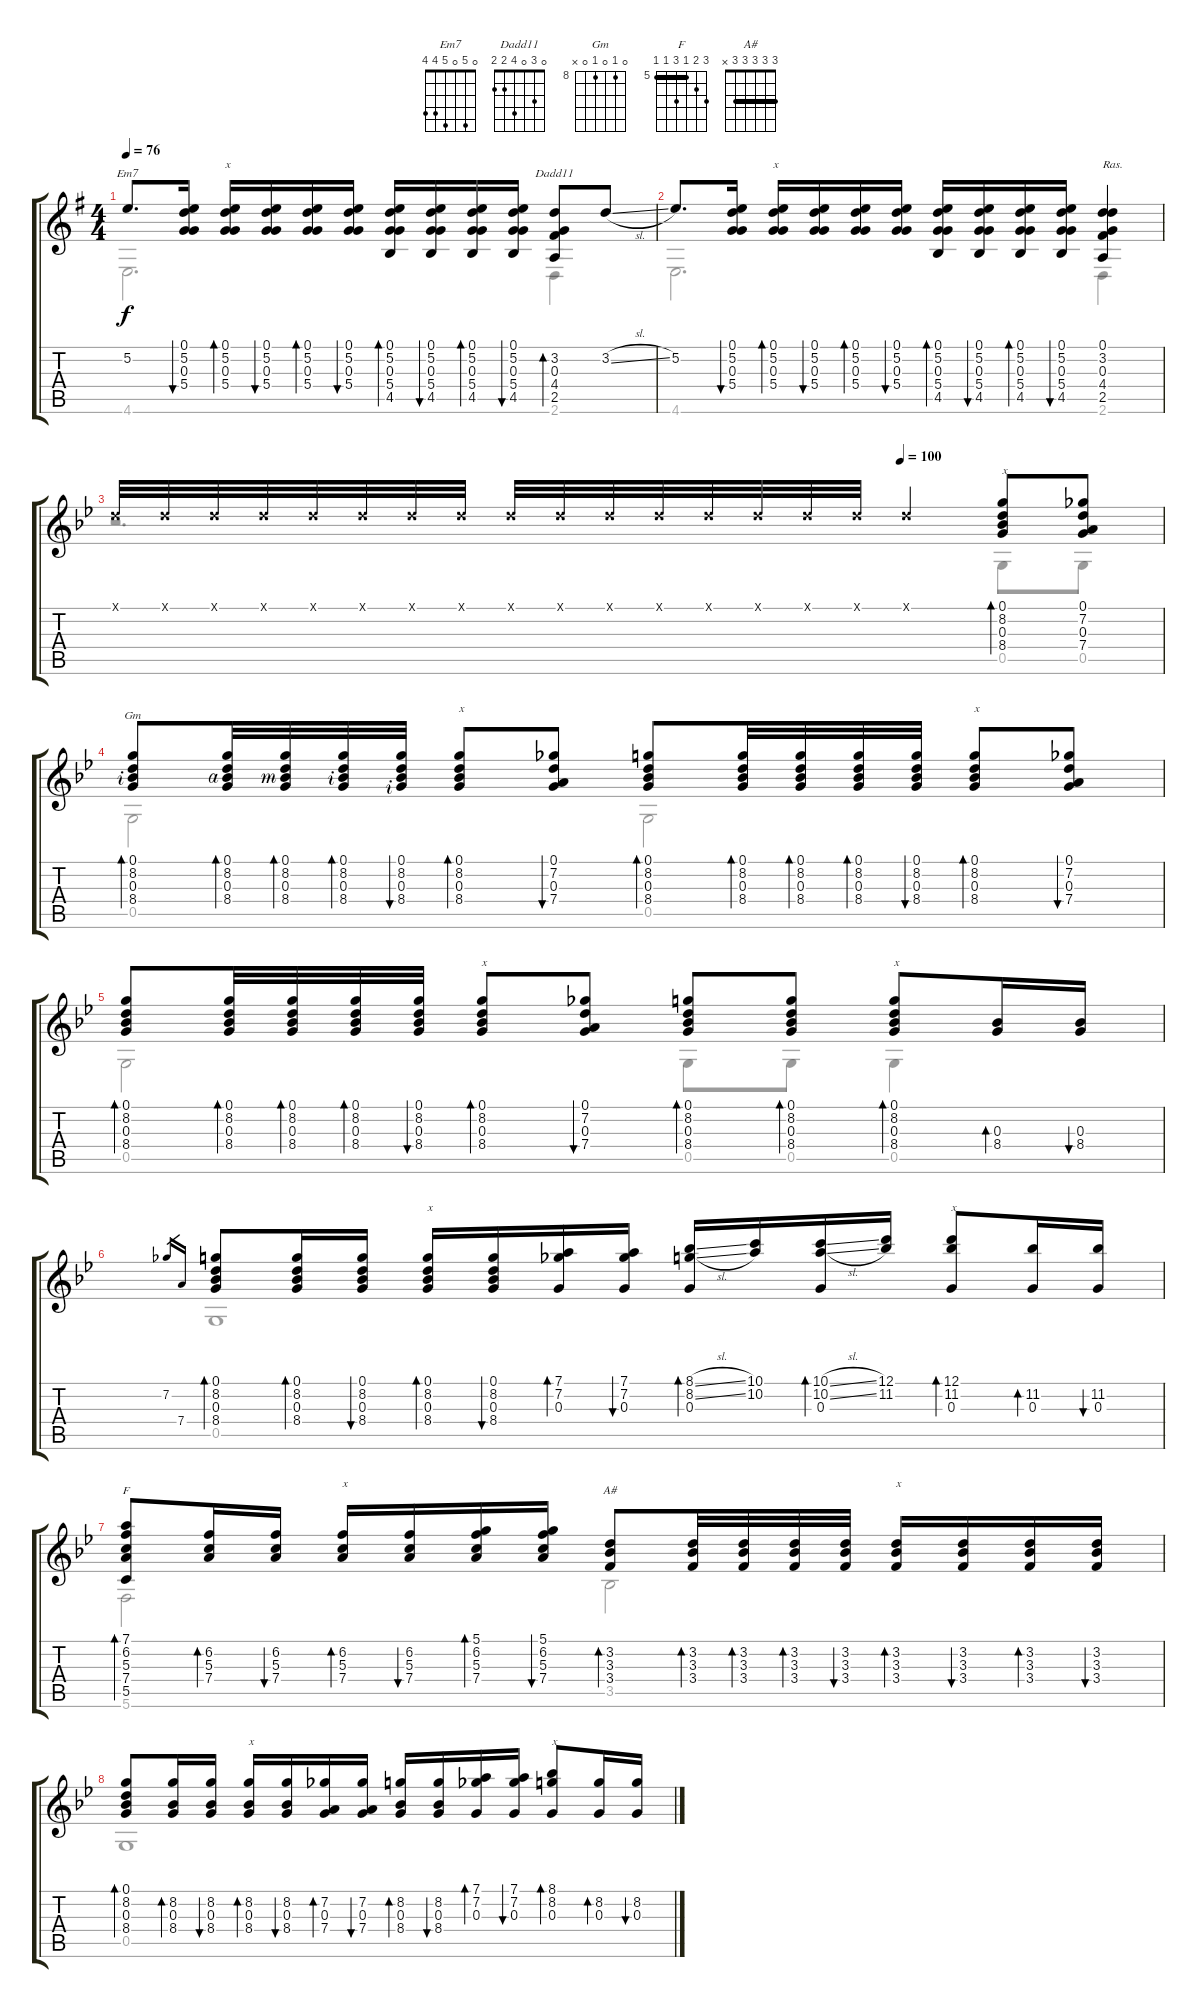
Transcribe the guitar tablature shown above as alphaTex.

\track "" {instrument acousticguitarsteel}
\staff {score tabs}
\tuning (D4 B3 G3 D3 G2 C2) {hide}
\chord ("Em7" 0 5 0 5 4 4)
\chord ("Dadd11" 0 3 0 4 2 2)
\chord ("Gm" 0 8 0 8 0 x) {firstfret 8}
\chord ("F" 7 6 5 7 5 5) {firstfret 5 barre 5}
\chord ("A#" 3 3 3 3 3 x) {barre 3}
\voice
\ts (4 4)
\tempo 76
\clef g2
\ks g
5.2.8{d ch "Em7" dy f} (0.1 5.2 0.3 5.4).16{bu 30} (0.1 5.2 0.3 5.4).16{bd 30 txt "x"} (0.1 5.2 0.3 5.4).16{bu 30} (0.1 5.2 0.3 5.4).16{bd 30} (0.1 5.2 0.3 5.4).16{bu 30} (0.1 5.2 0.3 5.4 4.5).16{bd 30} (0.1 5.2 0.3 5.4 4.5).16{bu 30} (0.1 5.2 0.3 5.4 4.5).16{bd 30} (0.1 5.2 0.3 5.4 4.5).16{bu 30} (3.2 0.3 4.4 2.5).8{bd 30 ch "Dadd11"} 3.2{sl}.8 |
5.2.8{d} (0.1 5.2 0.3 5.4).16{bu 120} (0.1 5.2 0.3 5.4).16{bd 120 txt "x"} (0.1 5.2 0.3 5.4).16{bu 120} (0.1 5.2 0.3 5.4).16{bd 120} (0.1 5.2 0.3 5.4).16{bu 120} (0.1 5.2 0.3 5.4 4.5).16{bd 120} (0.1 5.2 0.3 5.4 4.5).16{bu 120} (0.1 5.2 0.3 5.4 4.5).16{bd 120} (0.1 5.2 0.3 5.4 4.5).16{bu 120} (0.1 3.2 0.3 4.4 2.5).4{txt "Ras."} |
\tempo (100 0.75)
\ks bb
0.1{x}.32 0.1{x}.32 0.1{x}.32 0.1{x}.32 0.1{x}.32 0.1{x}.32 0.1{x}.32 0.1{x}.32 0.1{x}.32 0.1{x}.32 0.1{x}.32 0.1{x}.32 0.1{x}.32 0.1{x}.32 0.1{x}.32 0.1{x}.32 0.1{x}.4 (0.1 8.2 0.3 8.4).8{bd 120 txt "x"} (0.1 7.2 0.3 7.4).8 |
(0.1 8.2 0.3 8.4{rf 2}).8{bd 120 ch "Gm"} (0.1 8.2 0.3 8.4{rf 4}).32{bd 120} (0.1 8.2 0.3 8.4{rf 3}).32{bd 120} (0.1 8.2 0.3 8.4{rf 2}).32{bd 120} (0.1 8.2 0.3{rf 2} 8.4).32{bu 30} (0.1 8.2 0.3 8.4).8{bd 120 txt "x"} (0.1 7.2 0.3 7.4).8{bu 120} (0.1 8.2 0.3 8.4).8{bd 120} (0.1 8.2 0.3 8.4).32{bd 120} (0.1 8.2 0.3 8.4).32{bd 120} (0.1 8.2 0.3 8.4).32{bd 120} (0.1 8.2 0.3 8.4).32{bu 30} (0.1 8.2 0.3 8.4).8{bd 120 txt "x"} (0.1 7.2 0.3 7.4).8{bu 120} |
(0.1 8.2 0.3 8.4).8{bd 120} (0.1 8.2 0.3 8.4).32{bd 120} (0.1 8.2 0.3 8.4).32{bd 120} (0.1 8.2 0.3 8.4).32{bd 120} (0.1 8.2 0.3 8.4).32{bu 30} (0.1 8.2 0.3 8.4).8{bd 120 txt "x"} (0.1 7.2 0.3 7.4).8{bu 120} (0.1 8.2 0.3 8.4).8{bd 120} (0.1 8.2 0.3 8.4).8{bd 120} (0.1 8.2 0.3 8.4).8{bd 120 txt "x"} (0.3 8.4).16{bd 120} (0.3 8.4).16{bu 120} |
7.2.16{gr} 7.4.16{gr} (0.1 8.2 0.3 8.4).8{bd 30} (0.1 8.2 0.3 8.4).16{bd 30} (0.1 8.2 0.3 8.4).16{bu 30} (0.1 8.2 0.3 8.4).16{bd 30 txt "x"} (0.1 8.2 0.3 8.4).16{bu 30} (7.1 7.2 0.3).16{bd 30} (7.1 7.2 0.3).16{bu 30} (8.1{sl} 8.2{sl} 0.3).16{bd 30} (10.1 10.2).16 (10.1{sl} 10.2{sl} 0.3).16{bd 30} (12.1 11.2).16 (12.1 11.2 0.3).8{bd 30 txt "x"} (11.2 0.3).16{bd 30} (11.2 0.3).16{bu 30} |
(7.1 6.2 5.3 7.4 5.5).8{bd 30 ch "F"} (6.2 5.3 7.4).16{bd 30} (6.2 5.3 7.4).16{bu 30} (6.2 5.3 7.4).16{bd 30 txt "x"} (6.2 5.3 7.4).16{bu 30} (5.1 6.2 5.3 7.4).16{bd 30} (5.1 6.2 5.3 7.4).16{bu 30} (3.2 3.3 3.4).8{bd 30 ch "A#"} (3.2 3.3 3.4).32{bd 30} (3.2 3.3 3.4).32{bd 30} (3.2 3.3 3.4).32{bd 30} (3.2 3.3 3.4).32{bu 30} (3.2 3.3 3.4).16{bd 30 txt "x"} (3.2 3.3 3.4).16{bu 30} (3.2 3.3 3.4).16{bd 30} (3.2 3.3 3.4).16{bu 30} |
(0.1 8.2 0.3 8.4).8{bd 30} (8.2 0.3 8.4).16{bd 30} (8.2 0.3 8.4).16{bu 30} (8.2 0.3 8.4).16{bd 30 txt "x"} (8.2 0.3 8.4).16{bu 30} (7.2 0.3 7.4).16{bd 30} (7.2 0.3 7.4).16{bu 30} (8.2 0.3 8.4).16{bd 30} (8.2 0.3 8.4).16{bu 30} (7.1 7.2 0.3).16{bd 30} (7.1 7.2 0.3).16{bu 30} (8.1 8.2 0.3).8{bd 30 txt "x"} (8.2 0.3).16{bd 30} (8.2 0.3).16{bu 30}
\voice
\clef g2
\ottava regular
\simile none
\ks g
4.6.2{d dy f} 2.6.4 |
4.6.2{d} 2.6.4 |
\ks bb
r.2{d} 0.5.8 0.5.8 |
0.5.2 0.5.2 |
0.5.2 0.5.8 0.5.8 0.5.4 |
0.5.1 |
5.6.2 3.5.2 |
0.5.1
